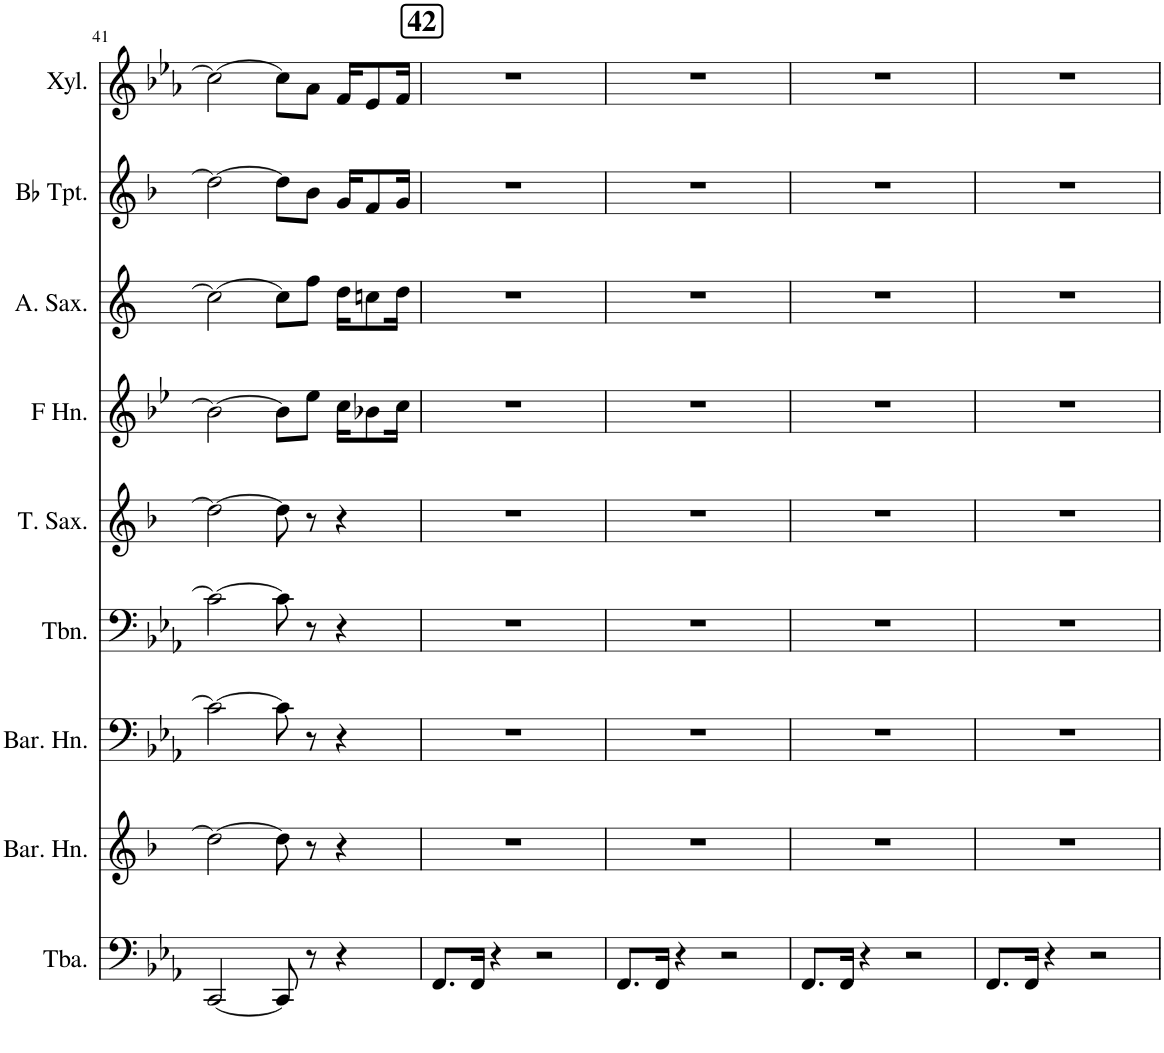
**kern	**kern	**kern	**kern	**kern	**kern	**kern	**kern	**kern
*part9	*part8	*part7	*part6	*part5	*part4	*part3	*part2	*part1
*staff9	*staff8	*staff7	*staff6	*staff5	*staff4	*staff3	*staff2	*staff1
*I"Tuba	*I"Baritone Horn	*I"Baritone Horn	*I"Trombone	*I"Tenor Saxophone	*I"Horn in F	*I"Alto Saxophone	*I"Bb Trumpet	*I"Xylophone
*I'Tba.	*I'Bar. Hn.	*I'Bar. Hn.	*I'Tbn.	*I'T. Sax.	*	*I'A. Sax.	*I'Bb Tpt.	*I'Xyl.
!!LO:PB:g=z
*clefF4	*clefG2	*clefF4	*clefF4	*clefG2	*clefG2	*clefG2	*clefG2	*clefG2
*	*Trd8c14	*Trd4c7	*	*Trd8c14	*Trd4c7	*Trd5c9	*Trd1c2	*Trd-7c-12
*k[b-e-a-]	*k[b-]	*k[b-e-a-]	*k[b-e-a-]	*k[b-]	*k[b-e-]	*k[]	*k[b-]	*k[b-e-a-]
*M4/4	*M4/4	*M4/4	*M4/4	*M4/4	*M4/4	*M4/4	*M4/4	*M4/4
=41	=41	=41	=41	=41	=41	=41	=41	=41
[2CC/	2dd\_	2c\_	2c\_	2dd\_	2b\_	2cc#\_	2dd\_	2cc\_
8CC/]	8dd\]	8c\]	8c\]	8dd\]	8b\L]	8cc#\L]	8dd\L]	8cc\L]
8r	8r	8r	8r	8r	8ee-\J	8ff\J	8b-\J	8a-\J
4r	4r	4r	4r	4r	16cc\KL	16dd\KL	16g/KL	16f/KL
.	.	.	.	.	8b-X\	8ccn\	8f/	8e-/
.	.	.	.	.	16cc\Jk	16dd\Jk	16g/Jk	16f/Jk
!!LO:REH:place=s1:a:B:cj:fs=14:t=42
=42	=42	=42	=42	=42	=42	=42	=42	=42
8.FF/L	1r	1r	1r	1r	1r	1r	1r	1r
16FF/Jk	.	.	.	.	.	.	.	.
4r	.	.	.	.	.	.	.	.
2r	.	.	.	.	.	.	.	.
=43	=43	=43	=43	=43	=43	=43	=43	=43
8.FF/L	1r	1r	1r	1r	1r	1r	1r	1r
16FF/Jk	.	.	.	.	.	.	.	.
4r	.	.	.	.	.	.	.	.
2r	.	.	.	.	.	.	.	.
=44	=44	=44	=44	=44	=44	=44	=44	=44
8.FF/L	1r	1r	1r	1r	1r	1r	1r	1r
16FF/Jk	.	.	.	.	.	.	.	.
4r	.	.	.	.	.	.	.	.
2r	.	.	.	.	.	.	.	.
=45	=45	=45	=45	=45	=45	=45	=45	=45
8.FF/L	1r	1r	1r	1r	1r	1r	1r	1r
16FF/Jk	.	.	.	.	.	.	.	.
4r	.	.	.	.	.	.	.	.
2r	.	.	.	.	.	.	.	.
=	=	=	=	=	=	=	=	=
*-	*-	*-	*-	*-	*-	*-	*-	*-
